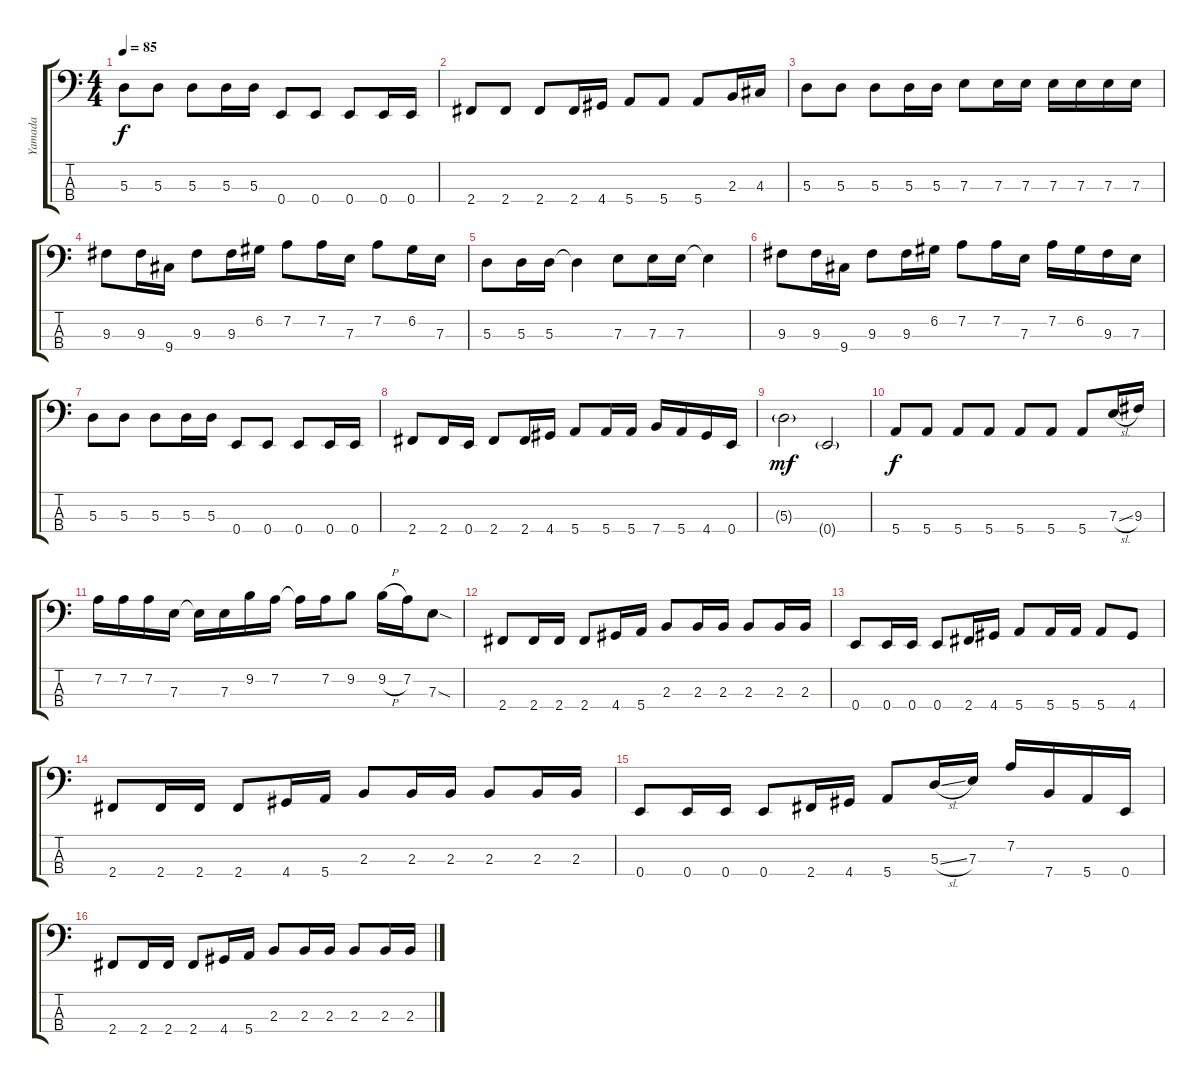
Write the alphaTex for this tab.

\track ("Yamada" "Yamada") {instrument electricbasspick}
\staff {score tabs}
\tuning (G2 D2 A1 E1) {hide}
\ts (4 4)
\tempo 85
\clef f4
\ks c
5.3.8{dy f} 5.3.8 5.3.8 5.3.16 5.3.16 0.4.8 0.4.8 0.4.8 0.4.16 0.4.16 |
2.4.8 2.4.8 2.4.8 2.4.16 4.4.16 5.4.8 5.4.8 5.4.8 2.3.16 4.3.16 |
5.3.8 5.3.8 5.3.8 5.3.16 5.3.16 7.3.8 7.3.16 7.3.16 7.3.16 7.3.16 7.3.16 7.3.16 |
9.3.8 9.3.16 9.4.16 9.3.8 9.3.16 6.2.16 7.2.8 7.2.16 7.3.16 7.2.8 6.2.16 7.3.16 |
5.3.8 5.3.16 5.3.16 5.3{t}.4 7.3.8 7.3.16 7.3.16 7.3{t}.4 |
9.3.8 9.3.16 9.4.16 9.3.8 9.3.16 6.2.16 7.2.8 7.2.16 7.3.16 7.2.16 6.2.16 9.3.16 7.3.16 |
5.3.8 5.3.8 5.3.8 5.3.16 5.3.16 0.4.8 0.4.8 0.4.8 0.4.16 0.4.16 |
2.4.8 2.4.16 0.4.16 2.4.8 2.4.16 4.4.16 5.4.8 5.4.16 5.4.16 7.4.16 5.4.16 4.4.16 0.4.16 |
5.3{g}.2{dy mf} 0.4{g}.2 |
5.4.8{dy f} 5.4.8 5.4.8 5.4.8 5.4.8 5.4.8 5.4.8 7.3{sl}.16 9.3.16 |
7.2.16 7.2.16 7.2.16 7.3.16 7.3{t}.16 7.3.16 9.2.16 7.2.16 7.2{t}.16 7.2.16 9.2.8 9.2{h}.16 7.2.16 7.3{sod}.8 |
2.4.8 2.4.16 2.4.16 2.4.8 4.4.16 5.4.16 2.3.8 2.3.16 2.3.16 2.3.8 2.3.16 2.3.16 |
0.4.8 0.4.16 0.4.16 0.4.8 2.4.16 4.4.16 5.4.8 5.4.16 5.4.16 5.4.8 4.4.8 |
2.4.8 2.4.16 2.4.16 2.4.8 4.4.16 5.4.16 2.3.8 2.3.16 2.3.16 2.3.8 2.3.16 2.3.16 |
0.4.8 0.4.16 0.4.16 0.4.8 2.4.16 4.4.16 5.4.8 5.3{sl}.16 7.3.16 7.2.16 7.4.16 5.4.16 0.4.16 |
2.4.8 2.4.16 2.4.16 2.4.8 4.4.16 5.4.16 2.3.8 2.3.16 2.3.16 2.3.8 2.3.16 2.3.16
